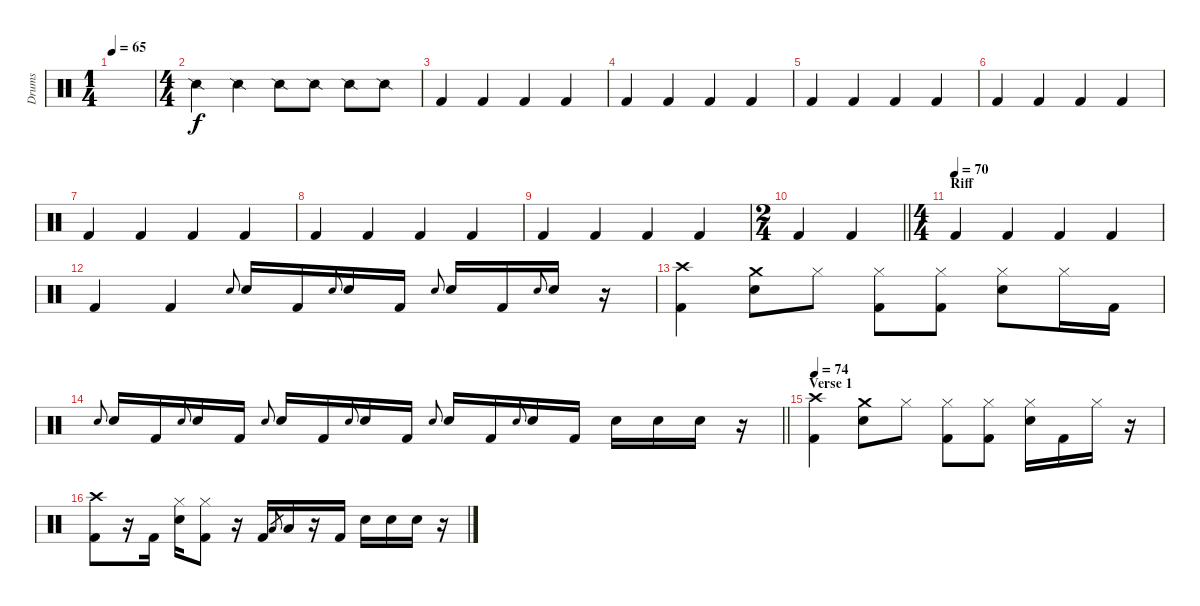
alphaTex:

\track ("Drums" "Drums") {instrument percussion}
\staff {score}
\articulation defaults
\ts (1 4)
\tempo 65
\clef neutral
\ks c
|
\ts (4 4)
"Snare (side stick) 2".4 "Snare (side stick) 2".4 "Snare (side stick) 2".8 "Snare (side stick) 2".8 "Snare (side stick) 2".8 "Snare (side stick) 2".8 |
"Kick (hit) 2".4{volume 5} "Kick (hit) 2".4{volume 16} "Kick (hit) 2".4 "Kick (hit) 2".4 |
"Kick (hit) 2".4 "Kick (hit) 2".4 "Kick (hit) 2".4 "Kick (hit) 2".4 |
"Kick (hit) 2".4 "Kick (hit) 2".4 "Kick (hit) 2".4 "Kick (hit) 2".4 |
"Kick (hit) 2".4 "Kick (hit) 2".4 "Kick (hit) 2".4 "Kick (hit) 2".4 |
"Kick (hit) 2".4 "Kick (hit) 2".4 "Kick (hit) 2".4 "Kick (hit) 2".4 |
"Kick (hit) 2".4 "Kick (hit) 2".4 "Kick (hit) 2".4 "Kick (hit) 2".4 |
"Kick (hit) 2".4 "Kick (hit) 2".4 "Kick (hit) 2".4 "Kick (hit) 2".4 |
\ts (2 4)
\barLineRight lightlight "Kick (hit) 2".4 "Kick (hit) 2".4
|
\ts (4 4)
\section ("" "Riff")
\tempo (70)
"Kick (hit) 2".4 "Kick (hit) 2".4 "Kick (hit) 2".4 "Kick (hit) 2".4 |
"Kick (hit) 2".4 "Kick (hit) 2".4 "Snare (hit) 2".8{gr onbeat} "Snare (hit) 2".16 "Kick (hit) 2".16 "Snare (hit) 2".8{gr onbeat} "Snare (hit) 2".16 "Kick (hit) 2".16 "Snare (hit) 2".8{gr onbeat} "Snare (hit) 2".16 "Kick (hit) 2".16 "Snare (hit) 2".8{gr onbeat} "Snare (hit) 2".16 r.16 |
("Crash high (hit)" "Kick (hit) 2").4 ("Crash medium (hit)" "Snare (hit) 2").8 "Hi-Hat (closed)".8 ("Hi-Hat (closed)" "Kick (hit) 2").8 ("Hi-Hat (closed)" "Kick (hit) 2").8 ("Hi-Hat (closed)" "Snare (hit) 2").8 "Hi-Hat (closed)".16 "Kick (hit) 2".16 |
\barLineRight lightlight "Snare (hit) 2".8{gr onbeat} "Snare (hit) 2".16 "Kick (hit) 2".16 "Snare (hit) 2".8{gr onbeat} "Snare (hit) 2".16 "Kick (hit) 2".16 "Snare (hit) 2".8{gr onbeat} "Snare (hit) 2".16 "Kick (hit) 2".16 "Snare (hit) 2".8{gr onbeat} "Snare (hit) 2".16 "Kick (hit) 2".16 "Snare (hit) 2".8{gr onbeat} "Snare (hit) 2".16 "Kick (hit) 2".16 "Snare (hit) 2".8{gr onbeat} "Snare (hit) 2".16 "Kick (hit) 2".16 "Snare (hit) 2".16 "Snare (hit) 2".16 "Snare (hit) 2".16
r.16 |
\section ("" "Verse 1")
\tempo 74
("Crash high (hit)" "Kick (hit) 2").4 ("Crash medium (hit)" "Snare (hit) 2").8 "Hi-Hat (closed)".8 ("Hi-Hat (closed)" "Kick (hit) 2").8 ("Hi-Hat (closed)" "Kick (hit) 2").8 ("Hi-Hat (closed)" "Snare (hit) 2").16 "Kick (hit) 2".16 "Hi-Hat (closed)".16 r.16 |
("Crash high (hit)" "Kick (hit) 2").8 r.16 "Kick (hit) 2".16 ("Hi-Hat (closed)" "Snare (hit) 2").16 ("Hi-Hat (closed)" "Kick (hit) 2").8 r.16 "Kick (hit) 2".16 "Low Tom (hit)".8{gr} "Low Tom (hit)".16 r.16 "Kick (hit) 2".16 "Snare (hit) 2".16 "Snare (hit) 2".16 "Snare (hit) 2".16 r.16
